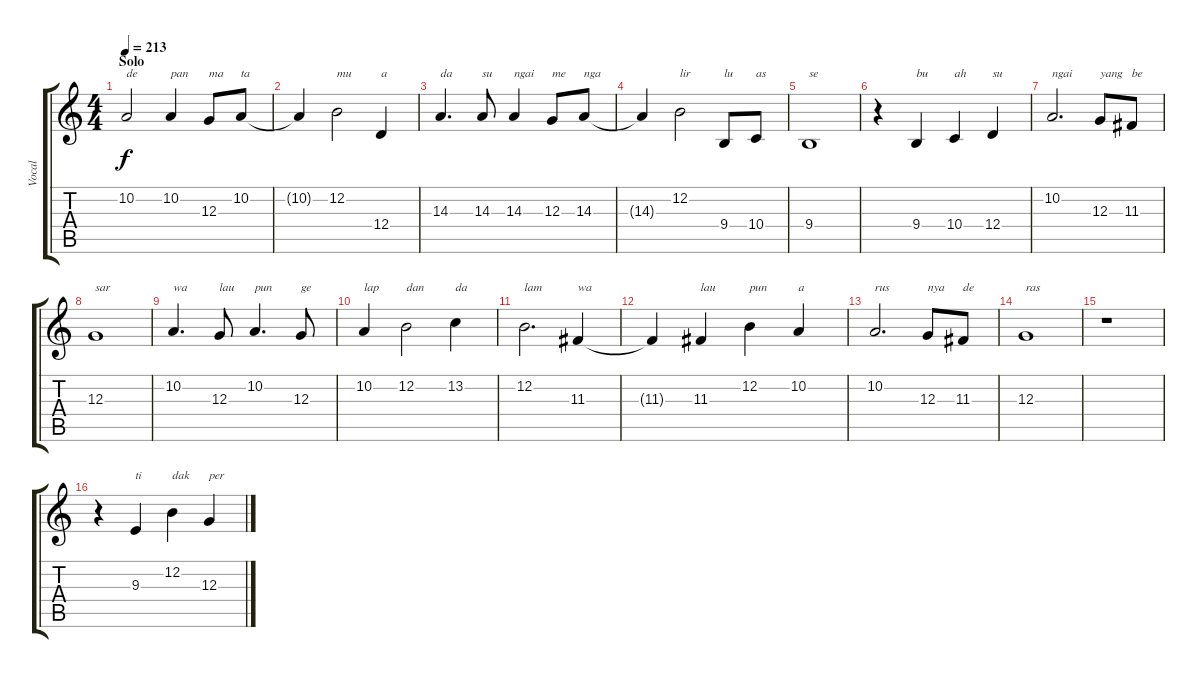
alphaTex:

\track ("Vocal" "Vocal") {instrument violin}
\staff {score tabs}
\tuning (E4 B3 G3 D3 A2 E2) {hide}
\ts (4 4)
\section ("" "Solo")
\tempo 213
\clef g2
\ks c
10.2.2{txt "de" dy f} 10.2.4{txt "pan"} 12.3.8{txt "ma"} 10.2.8{txt "ta"} |
10.2{t}.4 12.2.2{txt "mu"} 12.4.4{txt "a"} |
14.3.4{d txt "da"} 14.3.8{txt "su"} 14.3.4{txt "ngai"} 12.3.8{txt "me"} 14.3.8{txt "nga"} |
14.3{t}.4 12.2.2{txt "lir"} 9.4.8{txt "lu"} 10.4.8{txt "as"} |
9.4.1{txt "se"} |
r.4 9.4.4{txt "bu"} 10.4.4{txt "ah"} 12.4.4{txt "su"} |
10.2.2{d txt "ngai"} 12.3.8{txt "yang"} 11.3.8{txt "be"} |
12.3.1{txt "sar"} |
10.2.4{d txt "wa"} 12.3.8{txt "lau"} 10.2.4{d txt "pun"} 12.3.8{txt "ge"} |
10.2.4{txt "lap"} 12.2.2{txt "dan"} 13.2.4{txt "da"} |
12.2.2{d txt "lam"} 11.3.4{txt "wa"} |
11.3{t}.4 11.3.4{txt "lau"} 12.2.4{txt "pun"} 10.2.4{txt "a"} |
10.2.2{d txt "rus"} 12.3.8{txt "nya"} 11.3.8{txt "de"} |
12.3.1{txt "ras"} |
r.1 |
r.4 9.3.4{txt "ti"} 12.2.4{txt "dak"} 12.3.4{txt "per"}
